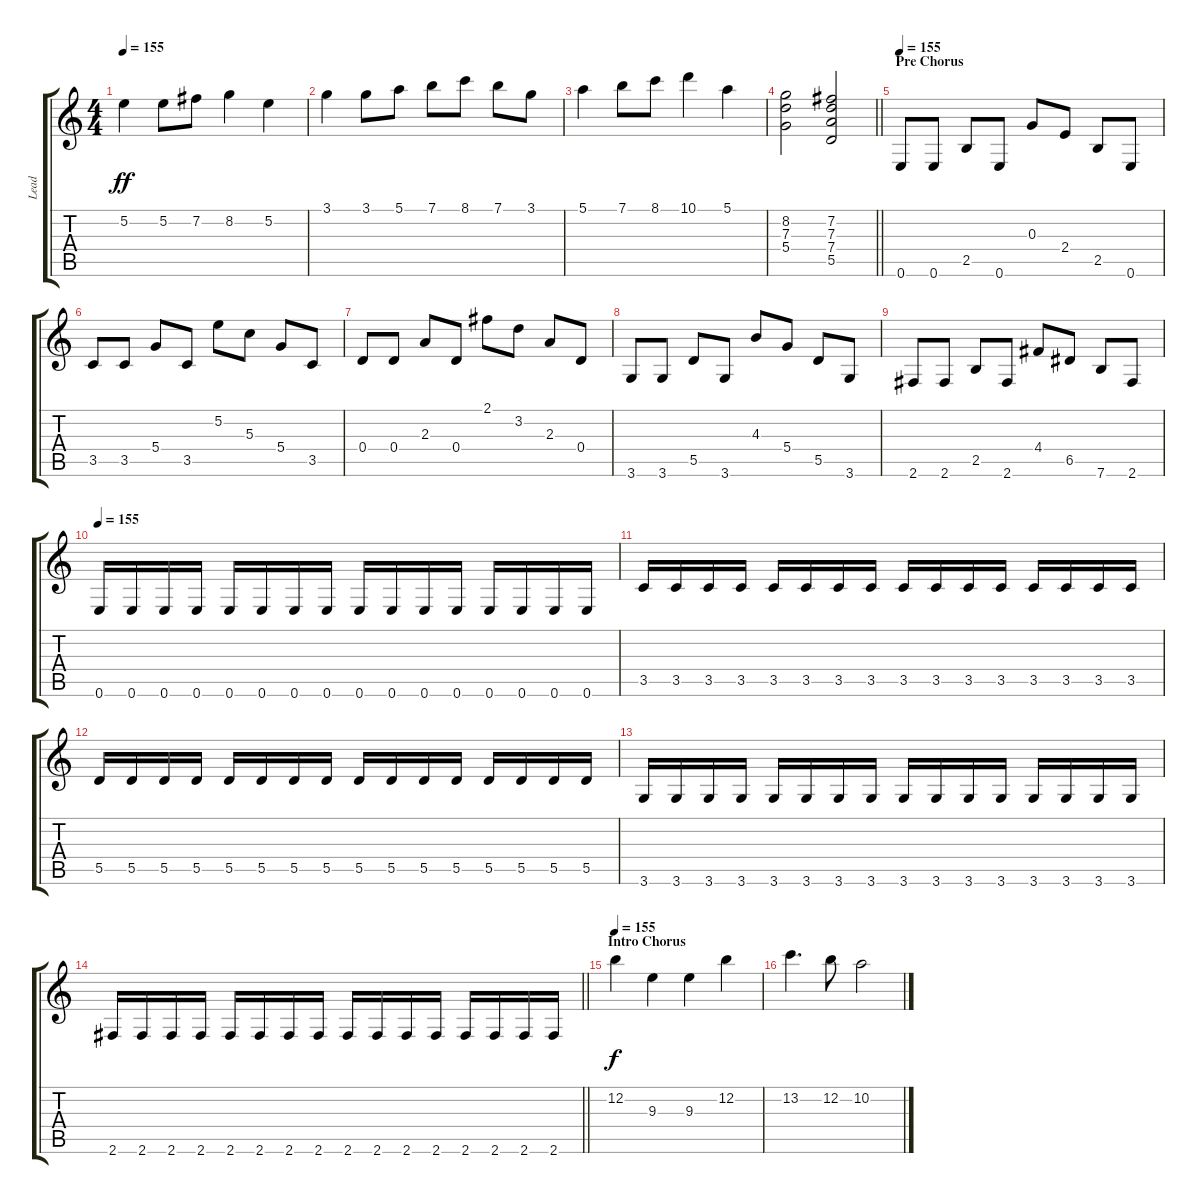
\track ("Lead" "Lead") {solo instrument distortionguitar}
\staff {score tabs}
\tuning (E4 B3 G3 D3 A2 E2) {hide}
\ts (4 4)
\tempo 155
\clef g2
\ks c
5.2.4{dy ff} 5.2.8 7.2.8 8.2.4 5.2.4 |
3.1.4 3.1.8 5.1.8 7.1.8 8.1.8 7.1.8 3.1.8 |
5.1.4 7.1.8 8.1.8 10.1.4 5.1.4 |
\barLineRight lightlight
(8.2 7.3 5.4).2 (7.2 7.3 7.4 5.5).2 |
\section ("" "Pre Chorus")
\tempo 155
0.6.8 0.6.8 2.5.8 0.6.8 0.3.8 2.4.8 2.5.8 0.6.8 |
3.5.8 3.5.8 5.4.8 3.5.8 5.2.8 5.3.8 5.4.8 3.5.8 |
0.4.8 0.4.8 2.3.8 0.4.8 2.1.8 3.2.8 2.3.8 0.4.8 |
3.6.8 3.6.8 5.5.8 3.6.8 4.3.8 5.4.8 5.5.8 3.6.8 |
2.6.8 2.6.8 2.5.8 2.6.8 4.4.8 6.5.8 7.6.8 2.6.8 |
\tempo 155
0.6.16 0.6.16 0.6.16 0.6.16 0.6.16 0.6.16 0.6.16 0.6.16 0.6.16 0.6.16 0.6.16 0.6.16 0.6.16 0.6.16 0.6.16 0.6.16 |
3.5.16 3.5.16 3.5.16 3.5.16 3.5.16 3.5.16 3.5.16 3.5.16 3.5.16 3.5.16 3.5.16 3.5.16 3.5.16 3.5.16 3.5.16 3.5.16 |
5.5.16 5.5.16 5.5.16 5.5.16 5.5.16 5.5.16 5.5.16 5.5.16 5.5.16 5.5.16 5.5.16 5.5.16 5.5.16 5.5.16 5.5.16 5.5.16 |
3.6.16 3.6.16 3.6.16 3.6.16 3.6.16 3.6.16 3.6.16 3.6.16 3.6.16 3.6.16 3.6.16 3.6.16 3.6.16 3.6.16 3.6.16 3.6.16 |
\barLineRight lightlight
2.6.16 2.6.16 2.6.16 2.6.16 2.6.16 2.6.16 2.6.16 2.6.16 2.6.16 2.6.16 2.6.16 2.6.16 2.6.16 2.6.16 2.6.16 2.6.16 |
\section ("" "Intro Chorus")
\tempo 155
12.2.4{dy f} 9.3.4 9.3.4 12.2.4 |
13.2.4{d} 12.2.8 10.2.2
